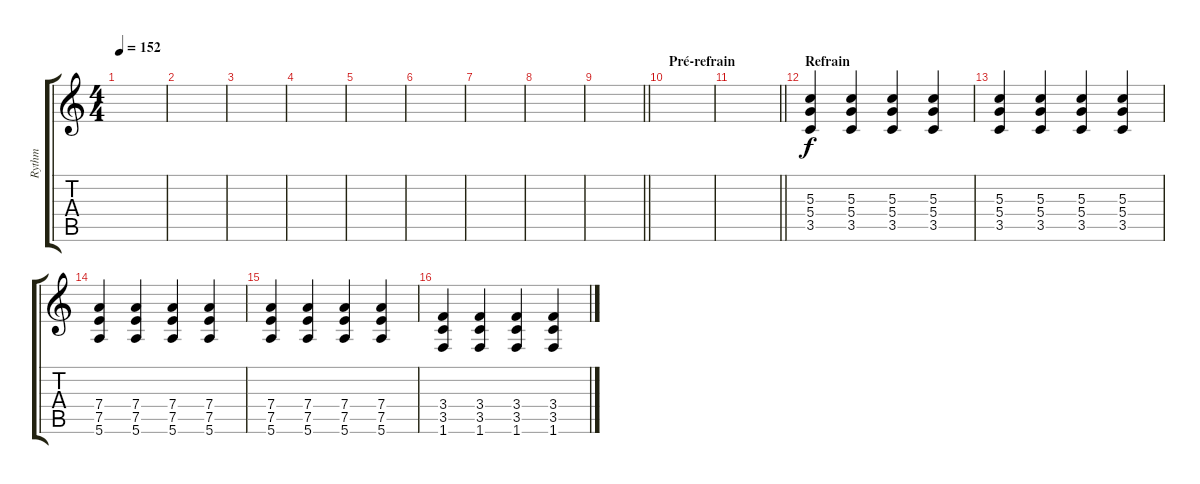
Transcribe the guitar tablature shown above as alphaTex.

\track ("Rythm" "Rythm") {instrument overdrivenguitar}
\staff {score tabs}
\tuning (E4 B3 G3 D3 A2 E2) {hide}
\ts (4 4)
\tempo 152
\clef g2
\ks c
|
|
|
|
|
|
|
|
\barLineRight lightlight
|
\section ("" "Pré-refrain")
|
\barLineRight lightlight
|
\section ("" "Refrain")
(5.3 5.4 3.5).4 (5.3 5.4 3.5).4 (5.3 5.4 3.5).4 (5.3 5.4 3.5).4 |
(5.3 5.4 3.5).4 (5.3 5.4 3.5).4 (5.3 5.4 3.5).4 (5.3 5.4 3.5).4 |
(7.4 7.5 5.6).4 (7.4 7.5 5.6).4 (7.4 7.5 5.6).4 (7.4 7.5 5.6).4 |
(7.4 7.5 5.6).4 (7.4 7.5 5.6).4 (7.4 7.5 5.6).4 (7.4 7.5 5.6).4 |
(3.4 3.5 1.6).4 (3.4 3.5 1.6).4 (3.4 3.5 1.6).4 (3.4 3.5 1.6).4
